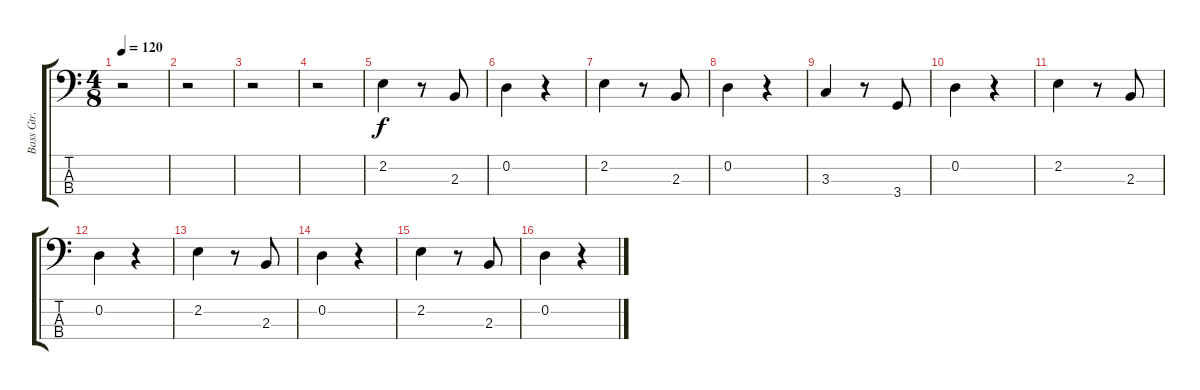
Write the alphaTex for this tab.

\track ("Bass Gtr." "Bass Gtr.") {instrument fretlessbass}
\staff {score tabs}
\tuning (G2 D2 A1 E1) {hide}
\ts (4 8)
\tempo 120
\clef f4
\ks c
r.2{dy f} |
r.2 |
r.2 |
r.2 |
2.2.4 r.8 2.3.8 |
0.2.4 r.4 |
2.2.4 r.8 2.3.8 |
0.2.4 r.4 |
3.3.4 r.8 3.4.8 |
0.2.4 r.4 |
2.2.4 r.8 2.3.8 |
0.2.4 r.4 |
2.2.4 r.8 2.3.8 |
0.2.4 r.4 |
2.2.4 r.8 2.3.8 |
0.2.4 r.4
